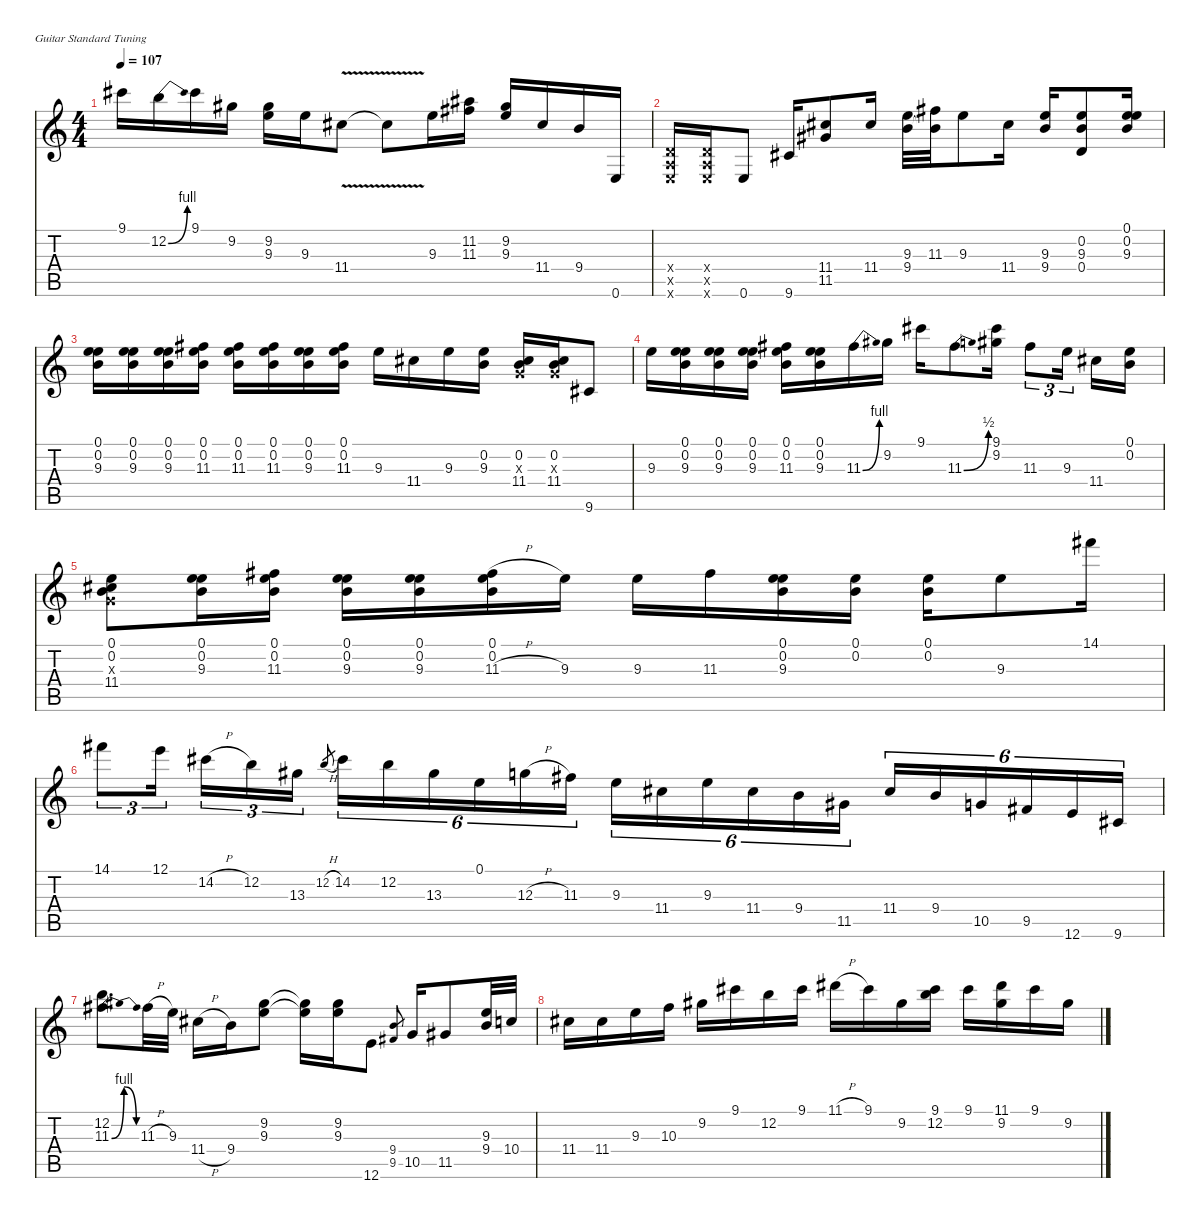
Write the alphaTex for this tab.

\defaultSystemsLayout 4
\hideDynamics
\bracketExtendMode nobrackets
\singleTrackTrackNamePolicy hidden
\multiTrackTrackNamePolicy hidden
\firstSystemTrackNameMode fullname
\firstSystemTrackNameOrientation horizontal
\otherSystemsTrackNameOrientation horizontal
\track ("Jimi" "dist.guit.") {instrument distortionguitar}
\staff {score tabs}
\tuning (E4 B3 G3 D3 A2 E2)
\ts (4 4)
\tempo 107
\clef g2
\ks c
9.1{acc #}.16{dy f beam Down} 12.2{be (bend 0 0 30 4)}.16{beam Down} 9.1{acc #}.16{beam Down} 9.2{acc #}.16{beam Down} (9.2{acc #} 9.3).16{beam Down} 9.3.16{beam Down} 11.4{v acc #}.8{beam Down} 11.4{v t acc #}.8{beam Down} 9.3.16{beam Down} (11.2{acc #} 11.3{acc #}).16{beam Down} (9.2{acc #} 9.3).16{beam Up} 11.4{acc #}.16{beam Up} 9.4.16{beam Up} 0.6.16{beam Up} |
(0.4{x} 0.5{x} 0.6{x}).16{beam Up} (0.4{x} 0.5{x} 0.6{x}).16{beam Up} 0.6.8{beam Up} 9.6{acc #}.16{beam Up} (11.4{acc #} 11.5{acc #}).8{beam Up} 11.4{acc #}.16{beam Up} (9.3 9.4).32{beam Down} (11.3{acc #} 9.4{t}).32{beam Down} 9.3.8{beam Down} 11.4{acc #}.16{beam Down} (9.3 9.4).16{beam Up} (0.2 9.3 0.4).8{beam Up} (0.1 0.2 9.3).16{beam Up} |
(0.1 0.2 9.3).16{beam Down} (0.1 0.2 9.3).16{beam Down} (0.1 0.2 9.3).16{beam Down} (0.1 0.2 11.3{acc #}).16{beam Down} (0.1 0.2 11.3{acc #}).16{beam Down} (0.1 0.2 11.3{acc #}).16{beam Down} (0.1 0.2 9.3).16{beam Down} (0.1 0.2 11.3{acc #}).16{beam Down} 9.3.16{beam Down} 11.4{acc #}.16{beam Down} 9.3.16{beam Down} (0.2 9.3).16{beam Down} (0.2 0.3{x} 11.4{acc #}).16{beam Up} (0.2 0.3{x} 11.4{acc #}).16{beam Up} 9.6{acc #}.8{beam Up} |
9.3.16{beam Down} (0.1 0.2 9.3).16{beam Down} (0.1 0.2 9.3).16{beam Down} (0.1 0.2 9.3).16{beam Down} (0.1 0.2 11.3{acc #}).16{beam Down} (0.1 0.2 9.3).16{beam Down} 11.3{be (bend 0 0 30 4) acc #}.16{beam Down} 9.2{acc #}.16{beam Down} 9.1{acc #}.16{beam Down} 11.3{be (bend 0 0 30 2) acc #}.8{beam Down} (9.1{acc #} 9.2{acc #}).16{beam Down} 11.3{acc #}.8{tu (3 2) beam Down} 9.3.16{tu (3 2) beam Down} 11.4{acc #}.16{beam Down} (0.1 0.2).16{beam Down} |
(0.1 0.2 0.3{x} 11.4{acc #}).8{beam Down} (0.1 0.2 9.3).16{beam Down} (0.1 0.2 11.3{acc #}).16{beam Down} (0.1 0.2 9.3).16{beam Down} (0.1 0.2 9.3).16{beam Down} (0.1 0.2 11.3{h acc #}).16{beam Down} 9.3.16{beam Down} 9.3.16{beam Down} 11.3{acc #}.16{beam Down} (0.1 0.2 9.3).16{beam Down} (0.1 0.2).16{beam Down} (0.1 0.2).16{beam Down} 9.3.8{beam Down} 14.1{acc #}.16{beam Down} |
14.1{acc #}.8{tu (3 2) beam Down} 12.1.16{tu (3 2) beam Down} 14.2{h acc #}.16{tu (3 2) beam Down} 12.2.16{tu (3 2) beam Down} 13.3{acc #}.16{tu (3 2) beam Down} 12.2{h}.8{gr dy mf beam Up} 14.2{acc #}.16{tu (6 4) dy f beam Down} 12.2.16{tu (6 4) beam Down} 13.3{acc #}.16{tu (6 4) beam Down} 0.1.16{tu (6 4) beam Down} 12.3{h}.16{tu (6 4) beam Down} 11.3{acc #}.16{tu (6 4) beam Down} 9.3.16{tu (6 4) beam Down} 11.4{acc #}.16{tu (6 4) beam Down} 9.3.16{tu (6 4) beam Down} 11.4{acc #}.16{tu (6 4) beam Down} 9.4.16{tu (6 4) beam Down} 11.5{acc #}.16{tu (6 4) beam Down} 11.4{acc #}.16{tu (6 4) beam Up} 9.4.16{tu (6 4) beam Up} 10.5.16{tu (6 4) beam Up} 9.5{acc #}.16{tu (6 4) beam Up} 12.6.16{tu (6 4) beam Up} 9.6{acc #}.16{tu (6 4) beam Up} |
(12.2 11.3{be (bendrelease 0 0 15 4 30 4 45 0) acc #}).8{d beam Down} 11.3{h acc #}.32{beam Down} 9.3.32{beam Down} 11.4{h acc #}.16{beam Down} 9.4.16{beam Down} (9.2{acc #} 9.3).8{beam Down} (9.2{t acc #} 9.3{t}).16{beam Down} (9.2{acc #} 9.3).16{beam Down} 12.6.8{beam Down} (9.4 9.5{acc #}).8{gr dy mf beam Up} 10.5.16{dy f beam Up} 11.5{acc #}.8{beam Up} (9.3 9.4).32{beam Up} 10.4.32{beam Up} |
11.4{acc #}.16{beam Down} 11.4{acc #}.16{beam Down} 9.3.16{beam Down} 10.3.16{beam Down} 9.2{acc #}.16{beam Down} 9.1{acc #}.16{beam Down} 12.2.16{beam Down} 9.1{acc #}.16{beam Down} 11.1{h acc #}.16{beam Down} 9.1{acc #}.16{beam Down} 9.2{acc #}.16{beam Down} (9.1{acc #} 12.2).16{beam Down} 9.1{acc #}.16{beam Down} (11.1{acc #} 9.2{acc #}).16{beam Down} 9.1{acc #}.16{beam Down} 9.2{acc #}.16{beam Down}
